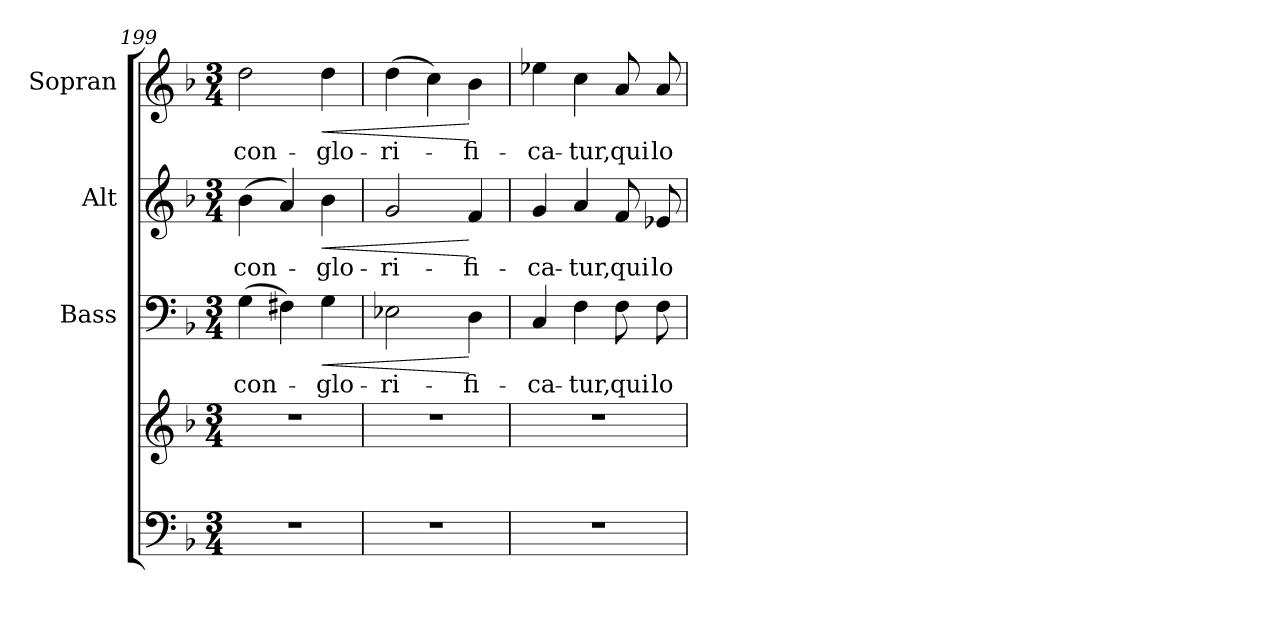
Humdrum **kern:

**kern	**kern	**kern	**text	**dynam	**kern	**text	**dynam	**kern	**text	**dynam
*part4	*part4	*part3	*part3	*part3	*part2	*part2	*part2	*part1	*part1	*part1
*staff5	*staff4	*staff3	*staff3	*staff3	*staff2	*staff2	*staff2	*staff1	*staff1	*staff1
*	*	*I"Bass	*	*	*I"Alt	*	*	*I"Sopran	*	*
*	*	*I'B.	*	*	*I'A.	*	*	*I'S.	*	*
*clefF4	*clefG2	*clefF4	*	*	*clefG2	*	*	*clefG2	*	*
*k[b-]	*k[b-]	*k[b-]	*	*	*k[b-]	*	*	*k[b-]	*	*
*F:	*F:	*F:	*	*	*F:	*	*	*F:	*	*
*M3/4	*M3/4	*M3/4	*	*	*M3/4	*	*	*M3/4	*	*
=199	=199	=199	=199	=199	=199	=199	=199	=199	=199	=199
!	!	!	!LO:LY:b	!	!	!LO:LY:b	!	!	!LO:LY:b	!
2.r	2.r	(>4G\	con-	.	(>4b-\	con-	.	2dd\	con-	.
.	.	4F#X\)	.	.	4a/)	.	.	.	.	.
!	!	!	!LO:LY:b	!LO:HP:b	!	!LO:LY:b	!LO:HP:b	!	!LO:LY:b	!LO:HP:b
.	.	4G\	-glo-	<	4b-\	-glo-	<	4dd\	-glo-	<
=200	=200	=200	=200	=200	=200	=200	=200	=200	=200	=200
!	!	!	!LO:LY:b	!	!	!LO:LY:b	!	!	!LO:LY:b	!
2.r	2.r	2E-X\	-ri-	.	2g/	-ri-	.	(>4dd\	-ri-	.
.	.	.	.	.	.	.	.	4cc\)	.	.
!	!	!	!LO:LY:b	!	!	!LO:LY:b	!	!	!LO:LY:b	!
.	.	4D\	-fi-	[	4f/	-fi-	[	4b-\	-fi-	[
=201	=201	=201	=201	=201	=201	=201	=201	=201	=201	=201
!	!	!	!LO:LY:b	!	!	!LO:LY:b	!	!	!LO:LY:b	!
2.r	2.r	4C/	-ca-	.	4g/	-ca-	.	4ee-X\	-ca-	.
!	!	!	!LO:LY:b	!	!	!LO:LY:b	!	!	!LO:LY:b	!
.	.	4F\	-tur,	.	4a/	-tur,	.	4cc\	-tur,	.
!	!	!	!LO:LY:b	!	!	!LO:LY:b	!	!	!LO:LY:b	!
.	.	8F\	qui	.	8f/	qui	.	8a/	qui	.
!	!	!	!LO:LY:b	!	!	!LO:LY:b	!	!	!LO:LY:b	!
.	.	8F\	lo-	.	8e-X/	lo-	.	8a/	lo-	.
=	=	=	=	=	=	=	=	=	=	=
*-	*-	*-	*-	*-	*-	*-	*-	*-	*-	*-
